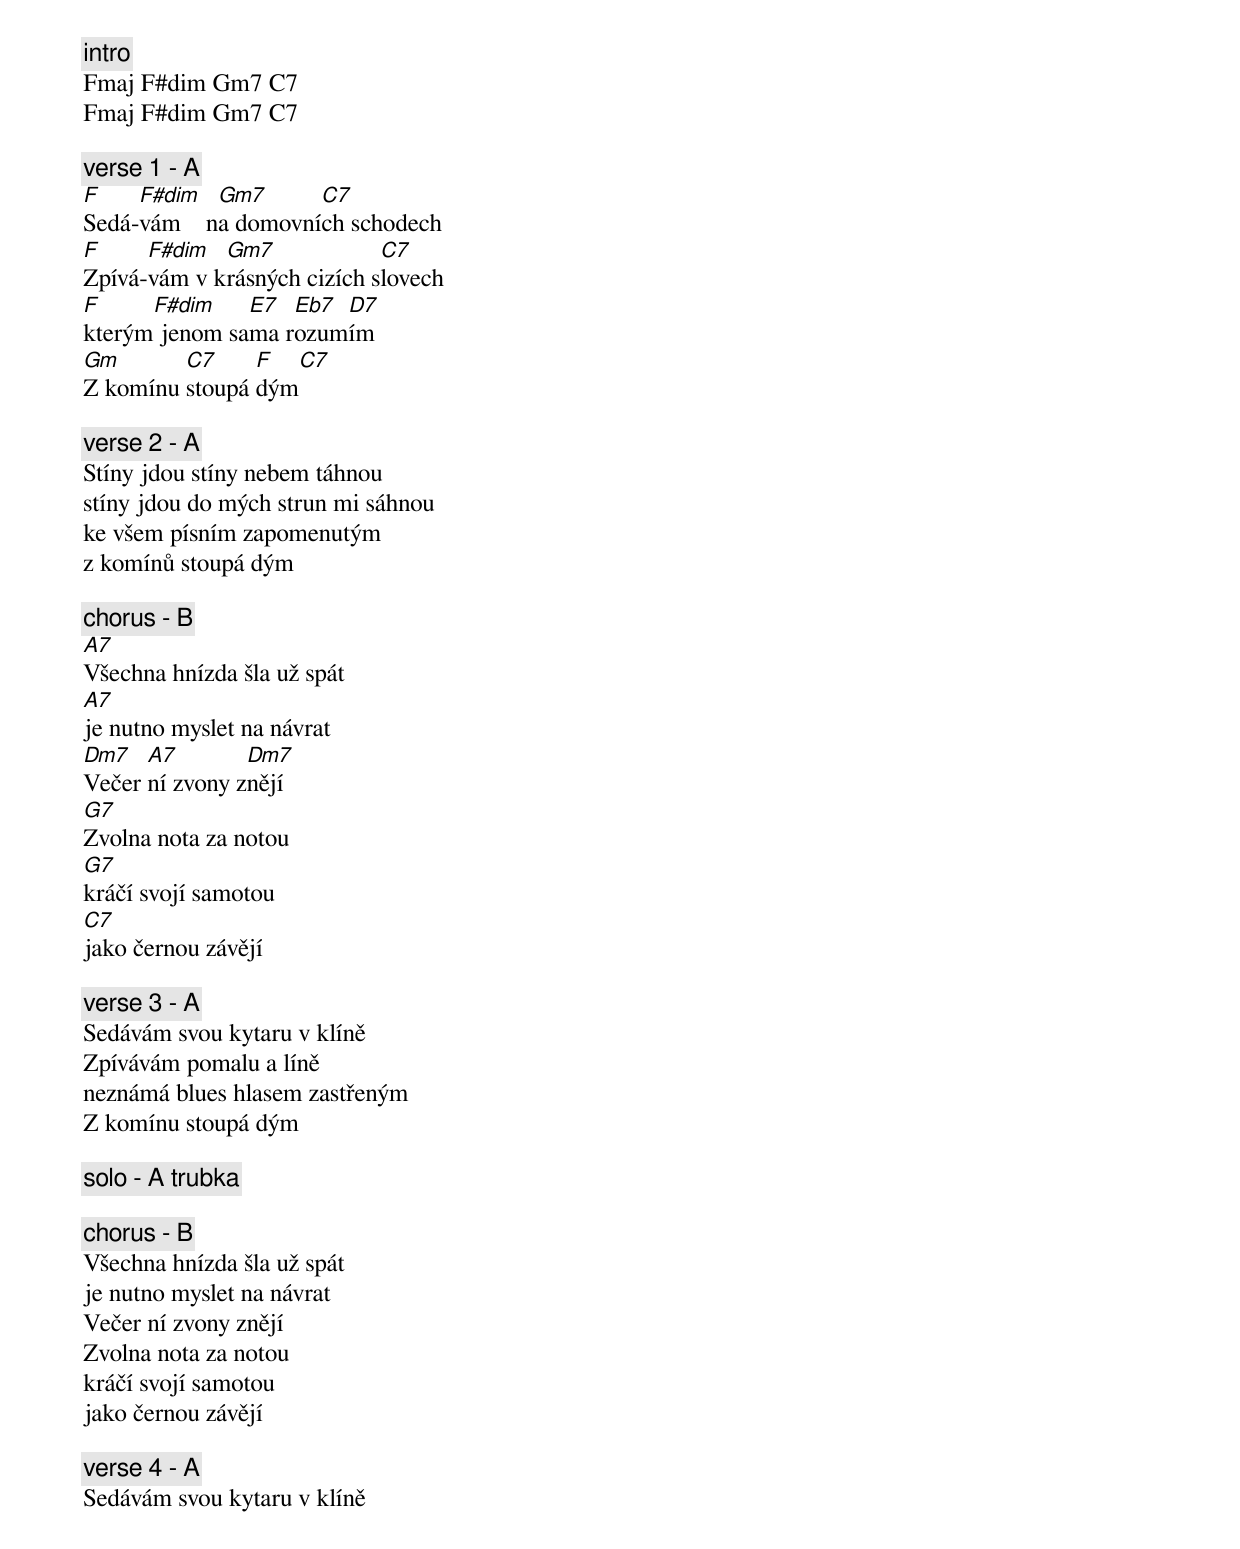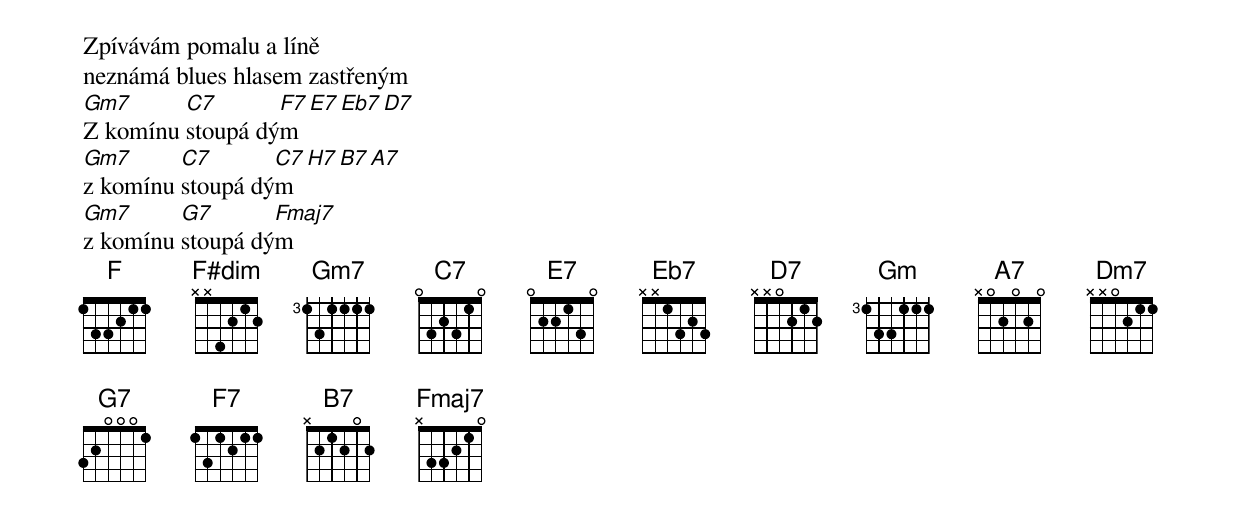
[intro]
Fmaj F#dim Gm7 C7
Fmaj F#dim Gm7 C7

[verse 1 - A]
Fmaj F#dim   Gm7      C7
Sedá-vám    na domovních schodech
Fmaj  F#dim  Gm7             C7
Zpívá-vám v krásných cizích slovech
Fmaj  F#dim    E7  Eb7 D7
kterým jenom sama rozumím
Gm       C7     Fmaj  C7
Z komínu stoupá dým

[verse 2 - A]
Stíny jdou stíny nebem táhnou
stíny jdou do mých strun mi sáhnou
ke všem písním zapomenutým
z komínů stoupá dým

[chorus - B]
A7
Všechna hnízda šla už spát
A7
je nutno myslet na návrat
Dm7   A7        Dm7
Večer ní zvony znějí
G7
Zvolna nota za notou
G7
kráčí svojí samotou
C7
jako černou závějí

[verse 3 - A]
Sedávám svou kytaru v klíně
Zpívávám pomalu a líně
neznámá blues hlasem zastřeným
Z komínu stoupá dým

[solo - A trubka]

[chorus - B]
Všechna hnízda šla už spát
je nutno myslet na návrat
Večer ní zvony znějí
Zvolna nota za notou
kráčí svojí samotou
jako černou závějí

[verse 4 - A]
Sedávám svou kytaru v klíně
Zpívávám pomalu a líně
neznámá blues hlasem zastřeným
Gm7      C7       F7 E7 Eb7 D7
Z komínu stoupá dým
Gm7      C7       C7 H7 B7 A7
z komínu stoupá dým
Gm7      G7       Fmaj7
z komínu stoupá dým
